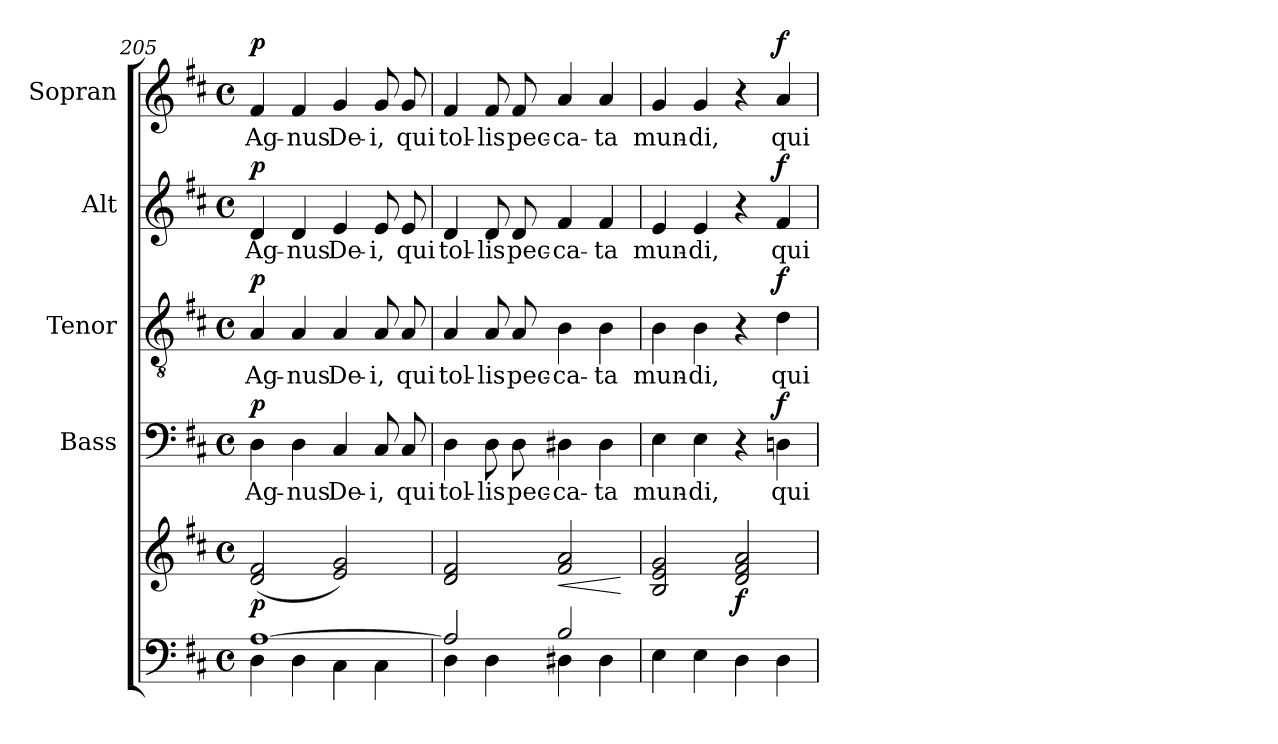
**kern	**kern	**dynam	**kern	**text	**dynam	**kern	**text	**dynam	**kern	**text	**dynam	**kern	**text	**dynam
*part5	*part5	*part5	*part4	*part4	*part4	*part3	*part3	*part3	*part2	*part2	*part2	*part1	*part1	*part1
*staff6	*staff5	*staff5/6	*staff4	*staff4	*staff4	*staff3	*staff3	*staff3	*staff2	*staff2	*staff2	*staff1	*staff1	*staff1
*	*	*	*I"Bass	*	*	*I"Tenor	*	*	*I"Alt	*	*	*I"Sopran	*	*
*	*	*	*I'B.	*	*	*I'T.	*	*	*I'A.	*	*	*I'S.	*	*
*clefF4	*clefG2	*	*clefF4	*	*	*clefGv2	*	*	*clefG2	*	*	*clefG2	*	*
*k[f#c#]	*k[f#c#]	*	*k[f#c#]	*	*	*k[f#c#]	*	*	*k[f#c#]	*	*	*k[f#c#]	*	*
*D:	*D:	*	*D:	*	*	*D:	*	*	*D:	*	*	*D:	*	*
*M4/4	*M4/4	*	*M4/4	*	*	*M4/4	*	*	*M4/4	*	*	*M4/4	*	*
*met(c)	*met(c)	*	*met(c)	*	*	*met(c)	*	*	*met(c)	*	*	*met(c)	*	*
=205	=205	=205	=205	=205	=205	=205	=205	=205	=205	=205	=205	=205	=205	=205
*^	*	*	*	*	*	*	*	*	*	*	*	*	*	*
!	!	!	!LO:DY:b	!	!LO:LY:b	!LO:DY:a	!	!LO:LY:b	!LO:DY:a	!	!LO:LY:b	!LO:DY:a	!	!LO:LY:b	!LO:DY:a
[>1A	4D\	(2d/ 2f#/	p	4D\	Ag-	p	4A/	Ag-	p	4d/	Ag-	p	4f#/	Ag-	p
!	!	!	!	!	!LO:LY:b	!	!	!LO:LY:b	!	!	!LO:LY:b	!	!	!LO:LY:b	!
.	4D\	.	.	4D\	-nus	.	4A/	-nus	.	4d/	-nus	.	4f#/	-nus	.
!	!	!	!	!	!LO:LY:b	!	!	!LO:LY:b	!	!	!LO:LY:b	!	!	!LO:LY:b	!
.	4C#\	2e/ 2g/)	.	4C#/	De-	.	4A/	De-	.	4e/	De-	.	4g/	De-	.
!	!	!	!	!	!LO:LY:b	!	!	!LO:LY:b	!	!	!LO:LY:b	!	!	!LO:LY:b	!
.	4C#\	.	.	8C#/	-i,	.	8A/	-i,	.	8e/	-i,	.	8g/	-i,	.
!	!	!	!	!	!LO:LY:b	!	!	!LO:LY:b	!	!	!LO:LY:b	!	!	!LO:LY:b	!
.	.	.	.	8C#/	qui	.	8A/	qui	.	8e/	qui	.	8g/	qui	.
=206	=206	=206	=206	=206	=206	=206	=206	=206	=206	=206	=206	=206	=206	=206	=206
!	!	!	!	!	!LO:LY:b	!	!	!LO:LY:b	!	!	!LO:LY:b	!	!	!LO:LY:b	!
2A/]	4D\	2d/ 2f#/	.	4D\	tol-	.	4A/	tol-	.	4d/	tol-	.	4f#/	tol-	.
!	!	!	!	!	!LO:LY:b	!	!	!LO:LY:b	!	!	!LO:LY:b	!	!	!LO:LY:b	!
.	4D\	.	.	8D\	-lis	.	8A/	-lis	.	8d/	-lis	.	8f#/	-lis	.
!	!	!	!	!	!LO:LY:b	!	!	!LO:LY:b	!	!	!LO:LY:b	!	!	!LO:LY:b	!
.	.	.	.	8D\	pec-	.	8A/	pec-	.	8d/	pec-	.	8f#/	pec-	.
!	!	!	!LO:HP:b	!	!LO:LY:b	!	!	!LO:LY:b	!	!	!LO:LY:b	!	!	!LO:LY:b	!
2B/	4D#X\	2f#/ 2a/	<	4D#X\	-ca-	.	4B\	-ca-	.	4f#/	-ca-	.	4a/	-ca-	.
!	!	!	!	!	!LO:LY:b	!	!	!LO:LY:b	!	!	!LO:LY:b	!	!	!LO:LY:b	!
.	4D#\	.	.	4D#\	-ta	.	4B\	-ta	.	4f#/	-ta	.	4a/	-ta	.
*v	*v	*	*	*	*	*	*	*	*	*	*	*	*	*	*
.	.	[	.	.	.	.	.	.	.	.	.	.	.	.
!!LO:LB:g=z
=207	=207	=207	=207	=207	=207	=207	=207	=207	=207	=207	=207	=207	=207	=207
!	!	!	!	!LO:LY:b	!	!	!LO:LY:b	!	!	!LO:LY:b	!	!	!LO:LY:b	!
4E\	2B/ 2e/ 2g/	.	4E\	mun-	.	4B\	mun-	.	4e/	mun-	.	4g/	mun-	.
!	!	!	!	!LO:LY:b	!	!	!LO:LY:b	!	!	!LO:LY:b	!	!	!LO:LY:b	!
4E\	.	.	4E\	-di,	.	4B\	-di,	.	4e/	-di,	.	4g/	-di,	.
!	!	!LO:DY:b	!	!	!	!	!	!	!	!	!	!	!	!
4D\	2d/ 2f#/ 2a/	f	4r	.	.	4r	.	.	4r	.	.	4r	.	.
!	!	!	!	!LO:LY:b	!LO:DY:a	!	!LO:LY:b	!LO:DY:a	!	!LO:LY:b	!LO:DY:a	!	!LO:LY:b	!LO:DY:a
4D\	.	.	4Dn\	qui	f	4d\	qui	f	4f#/	qui	f	4a/	qui	f
=	=	=	=	=	=	=	=	=	=	=	=	=	=	=
*-	*-	*-	*-	*-	*-	*-	*-	*-	*-	*-	*-	*-	*-	*-
